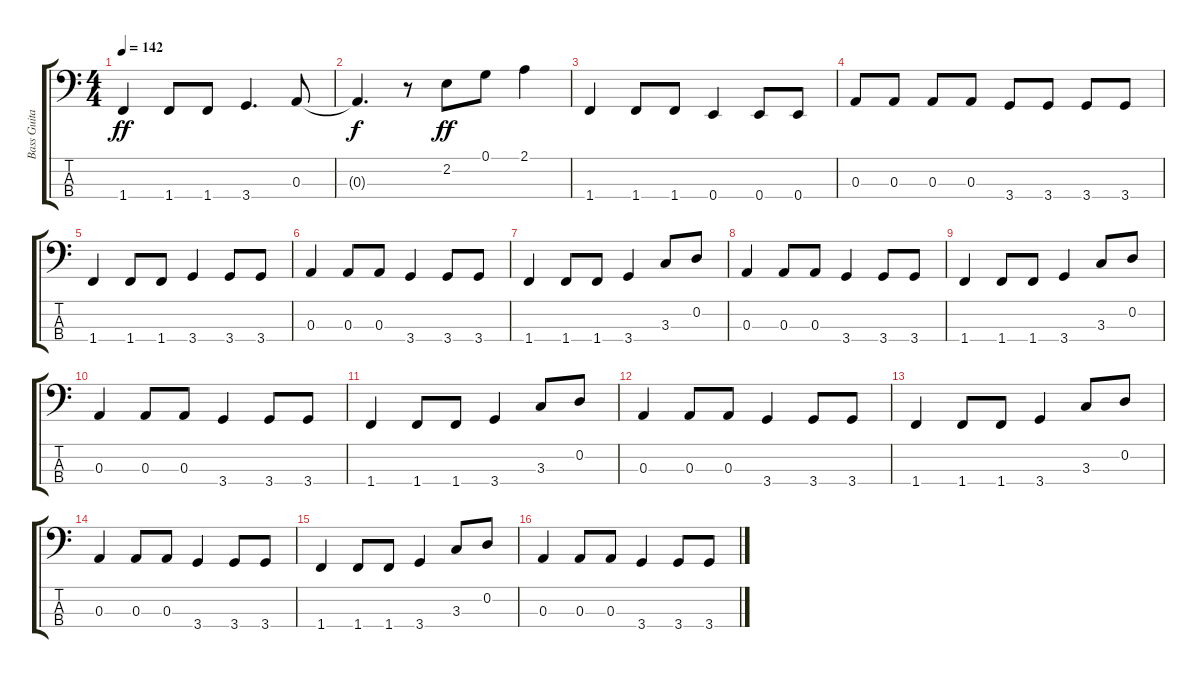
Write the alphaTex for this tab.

\track ("Bass Guitar" "Bass Guita") {instrument electricbasspick}
\staff {score tabs}
\tuning (G2 D2 A1 E1) {hide}
\ts (4 4)
\tempo 142
\clef f4
\ks c
1.4.4{dy ff} 1.4.8 1.4.8 3.4.4{d} 0.3.8 |
0.3{t}.4{d dy f} r.8 2.2.8{dy ff} 0.1.8 2.1.4 |
1.4.4 1.4.8 1.4.8 0.4.4 0.4.8 0.4.8 |
0.3.8 0.3.8 0.3.8 0.3.8 3.4.8 3.4.8 3.4.8 3.4.8 |
1.4.4 1.4.8 1.4.8 3.4.4 3.4.8 3.4.8 |
0.3.4 0.3.8 0.3.8 3.4.4 3.4.8 3.4.8 |
1.4.4 1.4.8 1.4.8 3.4.4 3.3.8 0.2.8 |
0.3.4 0.3.8 0.3.8 3.4.4 3.4.8 3.4.8 |
1.4.4 1.4.8 1.4.8 3.4.4 3.3.8 0.2.8 |
0.3.4 0.3.8 0.3.8 3.4.4 3.4.8 3.4.8 |
1.4.4 1.4.8 1.4.8 3.4.4 3.3.8 0.2.8 |
0.3.4 0.3.8 0.3.8 3.4.4 3.4.8 3.4.8 |
1.4.4 1.4.8 1.4.8 3.4.4 3.3.8 0.2.8 |
0.3.4 0.3.8 0.3.8 3.4.4 3.4.8 3.4.8 |
1.4.4 1.4.8 1.4.8 3.4.4 3.3.8 0.2.8 |
0.3.4 0.3.8 0.3.8 3.4.4 3.4.8 3.4.8
